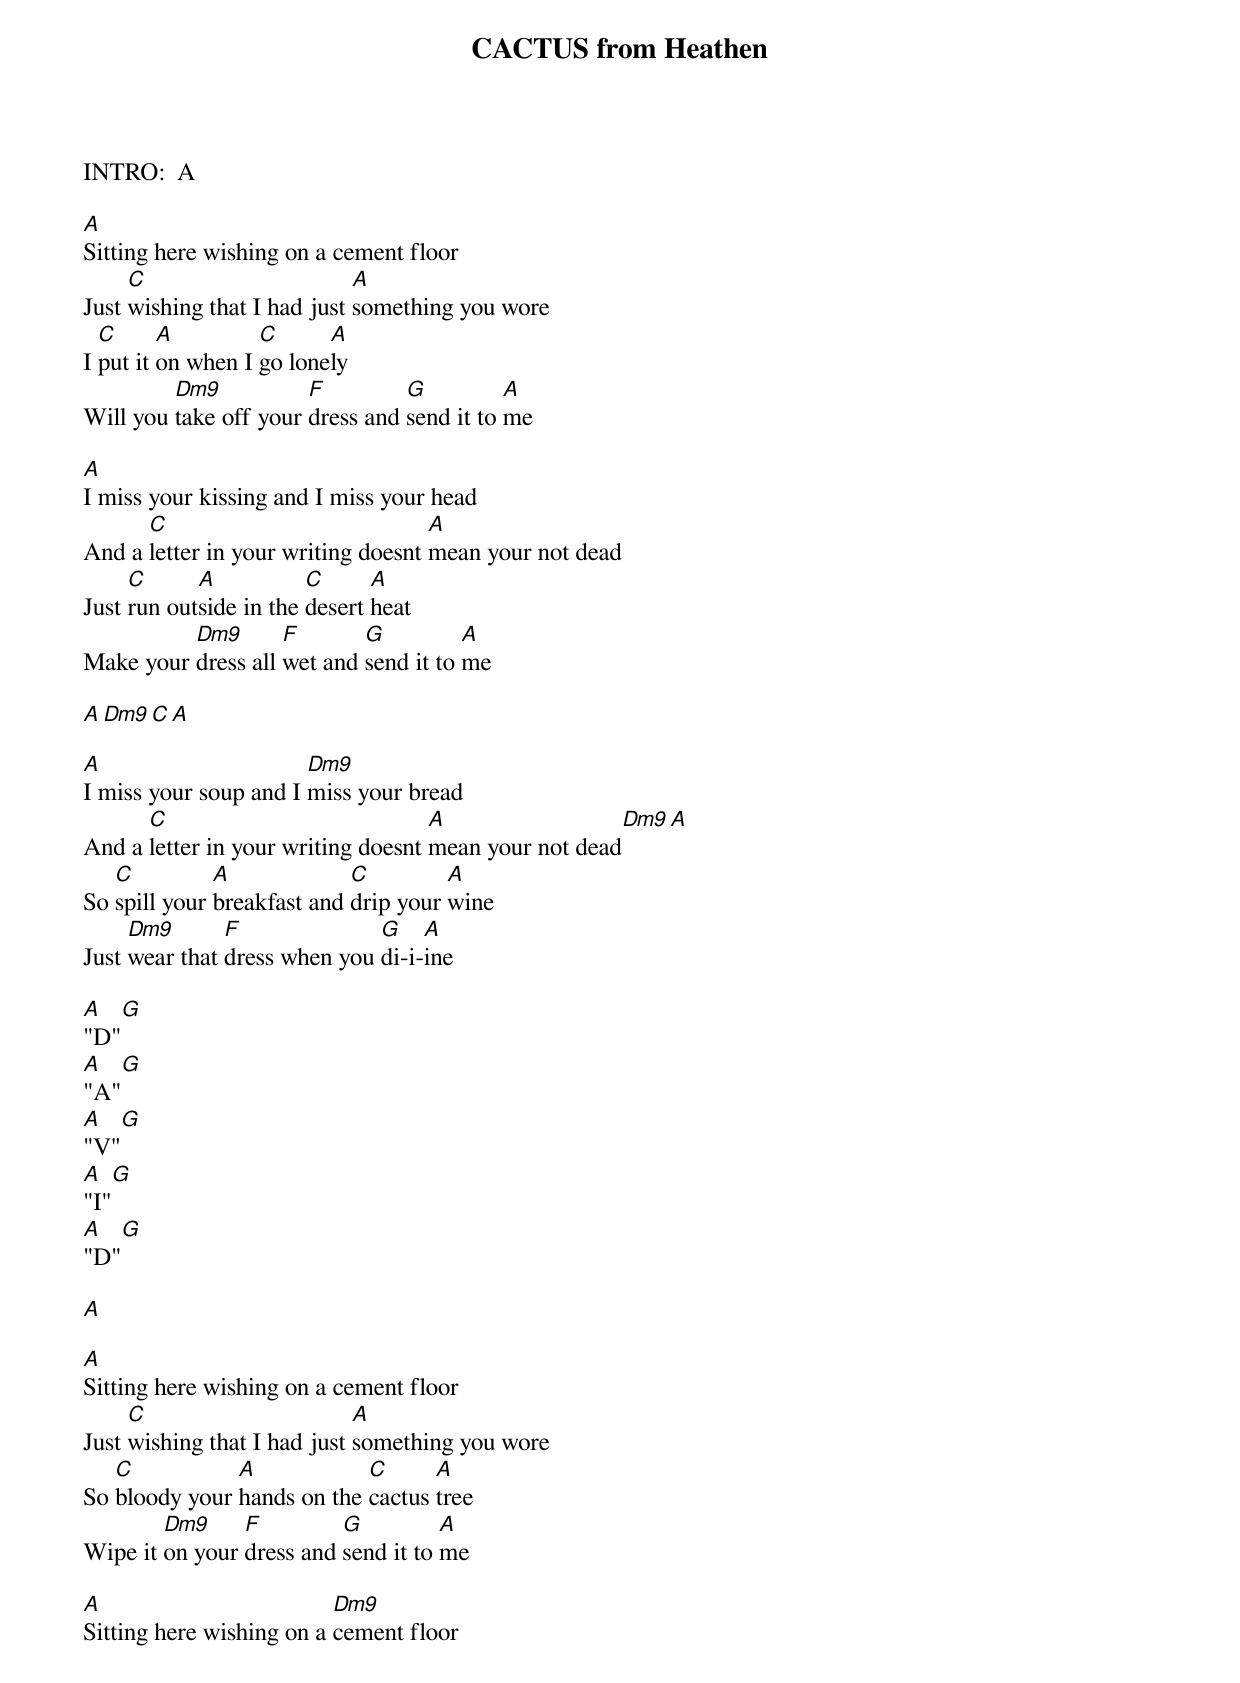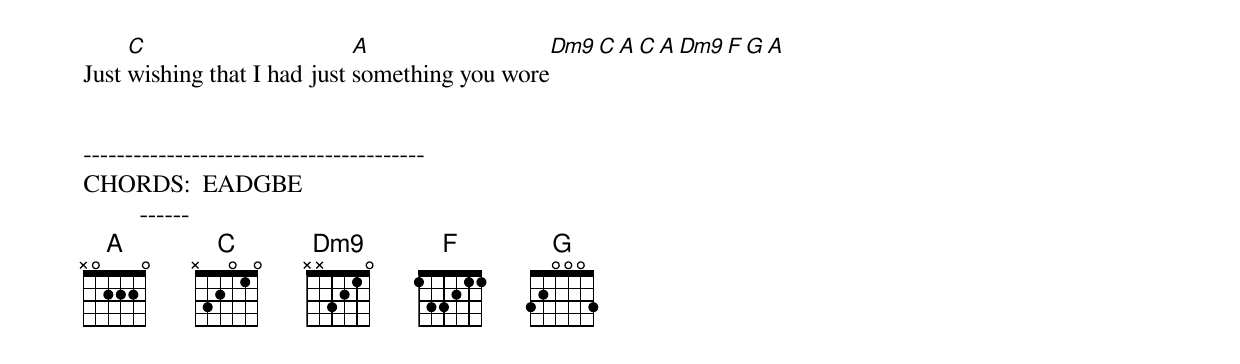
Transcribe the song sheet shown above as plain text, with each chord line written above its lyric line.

CACTUS from Heathen


INTRO:  A

A
Sitting here wishing on a cement floor
     C                       A
Just wishing that I had just something you wore
  C      A         C      A
I put it on when I go lonely
         Dm9           F         G          A
Will you take off your dress and send it to me

A
I miss your kissing and I miss your head
      C                             A
And a letter in your writing doesnt mean your not dead
     C      A           C      A
Just run outside in the desert heat
          Dm9       F       G          A
Make your dress all wet and send it to me

A  Dm9  C  A

A                      Dm9
I miss your soup and I miss your bread
      C                             A                  Dm9  A
And a letter in your writing doesnt mean your not dead
   C          A             C         A
So spill your breakfast and drip your wine
     Dm9       F              G    A
Just wear that dress when you di-i-ine

A  G
"D"
A  G
"A"
A  G
"V"
A  G
"I"
A  G
"D"

A

A
Sitting here wishing on a cement floor
     C                       A
Just wishing that I had just something you wore
   C           A            C      A
So bloody your hands on the cactus tree
        Dm9     F         G          A
Wipe it on your dress and send it to me

A                         Dm9
Sitting here wishing on a cement floor
     C                       A                 Dm9  C  A  C  A  Dm9  F  G  A
Just wishing that I had just something you wore


-----------------------------------------
CHORDS:  EADGBE
         ------
A        X02220
C        X35553
Dm9      X03230
F        133211
G        320033
